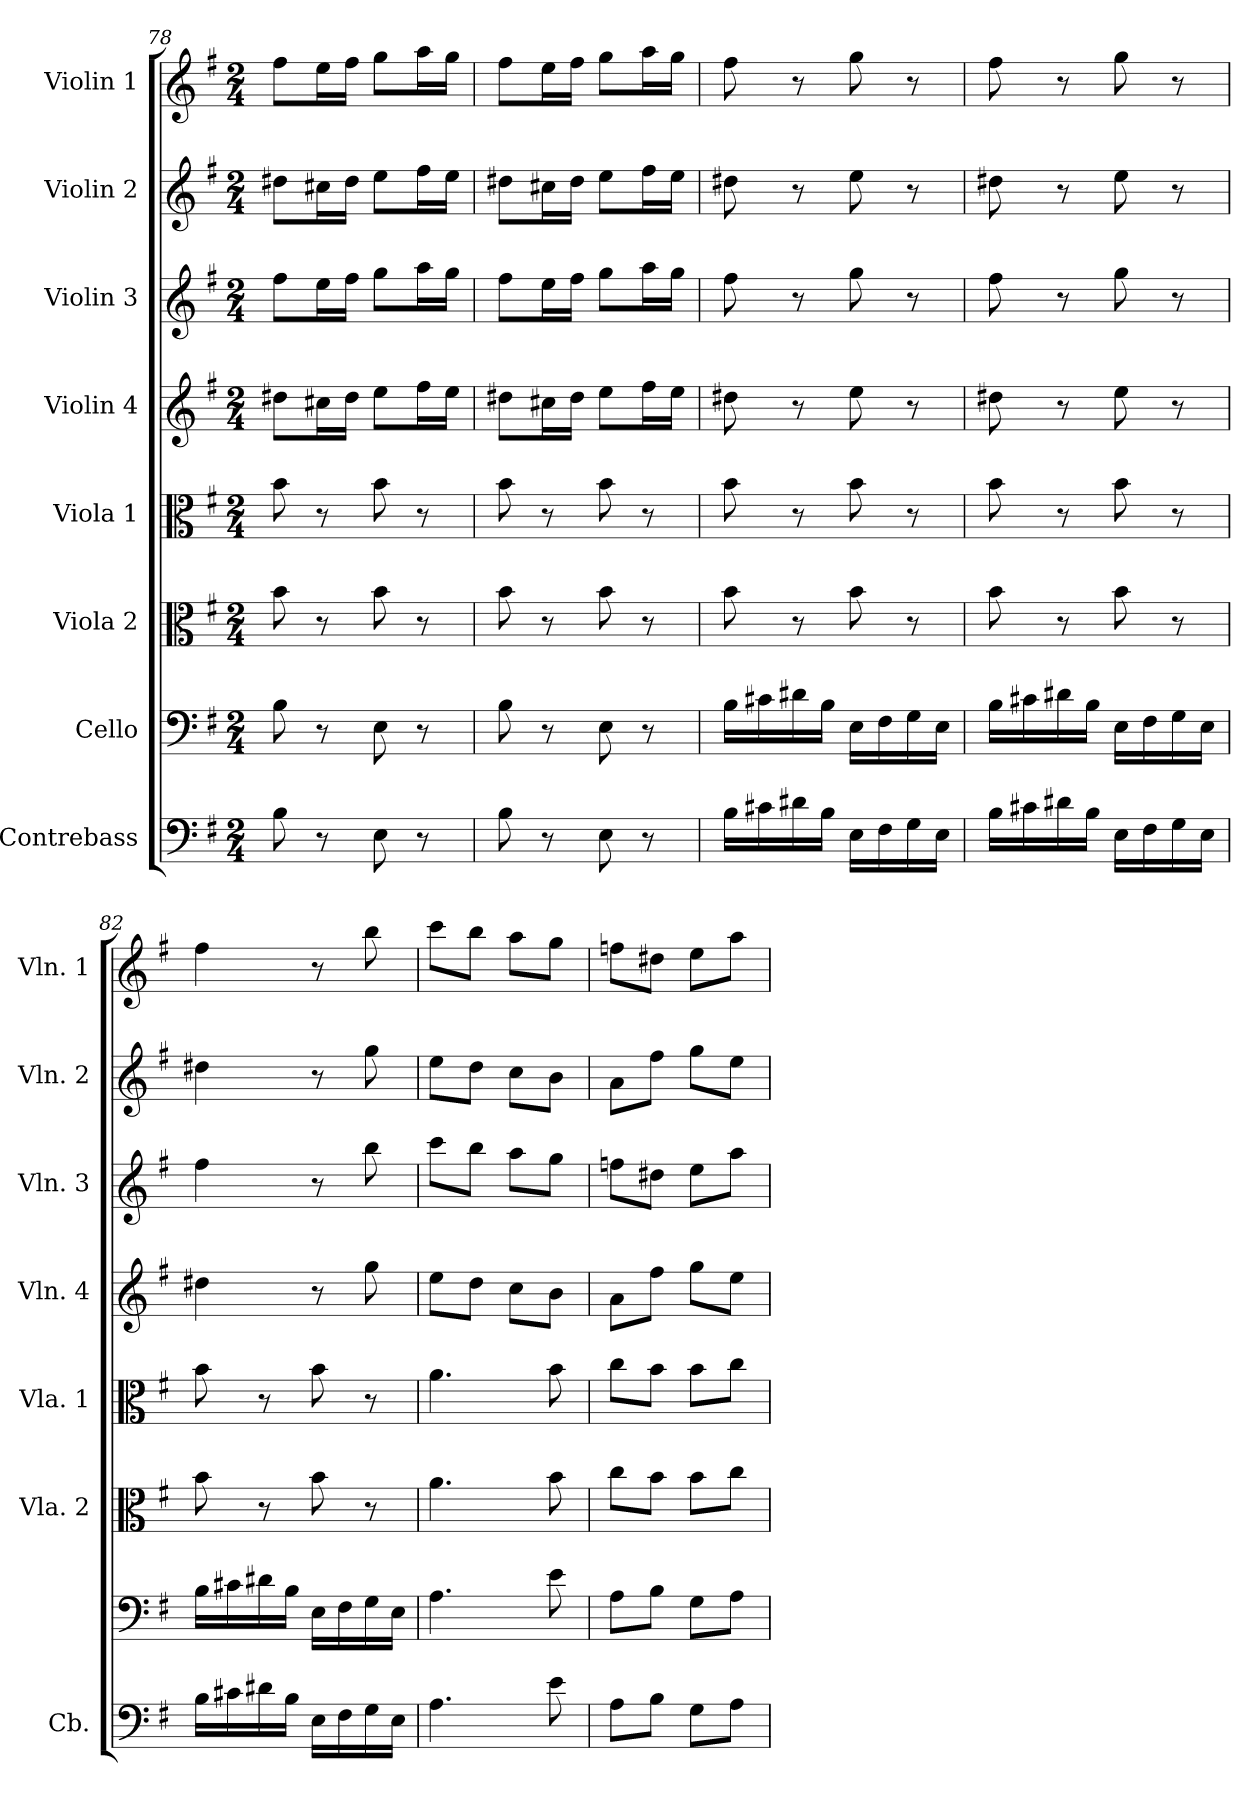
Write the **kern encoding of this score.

**kern	**kern	**kern	**kern	**kern	**kern	**kern	**kern
*part8	*part7	*part6	*part5	*part4	*part3	*part2	*part1
*staff8	*staff7	*staff6	*staff5	*staff4	*staff3	*staff2	*staff1
*I"Contrebass	*I"Cello	*I"Viola 2	*I"Viola 1	*I"Violin 4	*I"Violin 3	*I"Violin 2	*I"Violin 1
*I'Cb.	*	*I'Vla. 2	*I'Vla. 1	*I'Vln. 4	*I'Vln. 3	*I'Vln. 2	*I'Vln. 1
*clefF4	*clefF4	*clefC3	*clefC3	*clefG2	*clefG2	*clefG2	*clefG2
*ITrd7c12	*	*	*	*	*	*	*
*k[f#]	*k[f#]	*k[f#]	*k[f#]	*k[f#]	*k[f#]	*k[f#]	*k[f#]
*M2/4	*M2/4	*M2/4	*M2/4	*M2/4	*M2/4	*M2/4	*M2/4
=78	=78	=78	=78	=78	=78	=78	=78
8BB\	8B\	8b\	8b\	8dd#X\L	8ff#\L	8dd#X\L	8ff#\L
8r	8r	8r	8r	16cc#X\L	16ee\L	16cc#X\L	16ee\L
.	.	.	.	16dd#\JJ	16ff#\JJ	16dd#\JJ	16ff#\JJ
8EE\	8E\	8b\	8b\	8ee\L	8gg\L	8ee\L	8gg\L
8r	8r	8r	8r	16ff#\L	16aa\L	16ff#\L	16aa\L
.	.	.	.	16ee\JJ	16gg\JJ	16ee\JJ	16gg\JJ
=79	=79	=79	=79	=79	=79	=79	=79
8BB\	8B\	8b\	8b\	8dd#X\L	8ff#\L	8dd#X\L	8ff#\L
8r	8r	8r	8r	16cc#X\L	16ee\L	16cc#X\L	16ee\L
.	.	.	.	16dd#\JJ	16ff#\JJ	16dd#\JJ	16ff#\JJ
8EE\	8E\	8b\	8b\	8ee\L	8gg\L	8ee\L	8gg\L
8r	8r	8r	8r	16ff#\L	16aa\L	16ff#\L	16aa\L
.	.	.	.	16ee\JJ	16gg\JJ	16ee\JJ	16gg\JJ
=80	=80	=80	=80	=80	=80	=80	=80
16BB\LL	16B\LL	8b\	8b\	8dd#X\	8ff#\	8dd#X\	8ff#\
16C#X\	16c#X\	.	.	.	.	.	.
16D#X\	16d#X\	8r	8r	8r	8r	8r	8r
16BB\JJ	16B\JJ	.	.	.	.	.	.
16EE\LL	16E\LL	8b\	8b\	8ee\	8gg\	8ee\	8gg\
16FF#\	16F#\	.	.	.	.	.	.
16GG\	16G\	8r	8r	8r	8r	8r	8r
16EE\JJ	16E\JJ	.	.	.	.	.	.
=81	=81	=81	=81	=81	=81	=81	=81
16BB\LL	16B\LL	8b\	8b\	8dd#X\	8ff#\	8dd#X\	8ff#\
16C#X\	16c#X\	.	.	.	.	.	.
16D#X\	16d#X\	8r	8r	8r	8r	8r	8r
16BB\JJ	16B\JJ	.	.	.	.	.	.
16EE\LL	16E\LL	8b\	8b\	8ee\	8gg\	8ee\	8gg\
16FF#\	16F#\	.	.	.	.	.	.
16GG\	16G\	8r	8r	8r	8r	8r	8r
16EE\JJ	16E\JJ	.	.	.	.	.	.
!!LO:PB:g=z
=82	=82	=82	=82	=82	=82	=82	=82
16BB\LL	16B\LL	8b\	8b\	4dd#X\	4ff#\	4dd#X\	4ff#\
16C#X\	16c#X\	.	.	.	.	.	.
16D#X\	16d#X\	8r	8r	.	.	.	.
16BB\JJ	16B\JJ	.	.	.	.	.	.
16EE\LL	16E\LL	8b\	8b\	8r	8r	8r	8r
16FF#\	16F#\	.	.	.	.	.	.
16GG\	16G\	8r	8r	8gg\	8bb\	8gg\	8bb\
16EE\JJ	16E\JJ	.	.	.	.	.	.
=83	=83	=83	=83	=83	=83	=83	=83
4.AA\	4.A\	4.a\	4.a\	8ee\L	8ccc\L	8ee\L	8ccc\L
.	.	.	.	8dd\J	8bb\J	8dd\J	8bb\J
.	.	.	.	8cc\L	8aa\L	8cc\L	8aa\L
8E\	8e\	8b\	8b\	8b\J	8gg\J	8b\J	8gg\J
=84	=84	=84	=84	=84	=84	=84	=84
8AA\L	8A\L	8cc\L	8cc\L	8a\L	8ffn\L	8a\L	8ffn\L
8BB\J	8B\J	8b\J	8b\J	8ff#\J	8dd#X\J	8ff#\J	8dd#X\J
8GG\L	8G\L	8b\L	8b\L	8gg\L	8ee\L	8gg\L	8ee\L
8AA\J	8A\J	8cc\J	8cc\J	8ee\J	8aa\J	8ee\J	8aa\J
=	=	=	=	=	=	=	=
*-	*-	*-	*-	*-	*-	*-	*-
